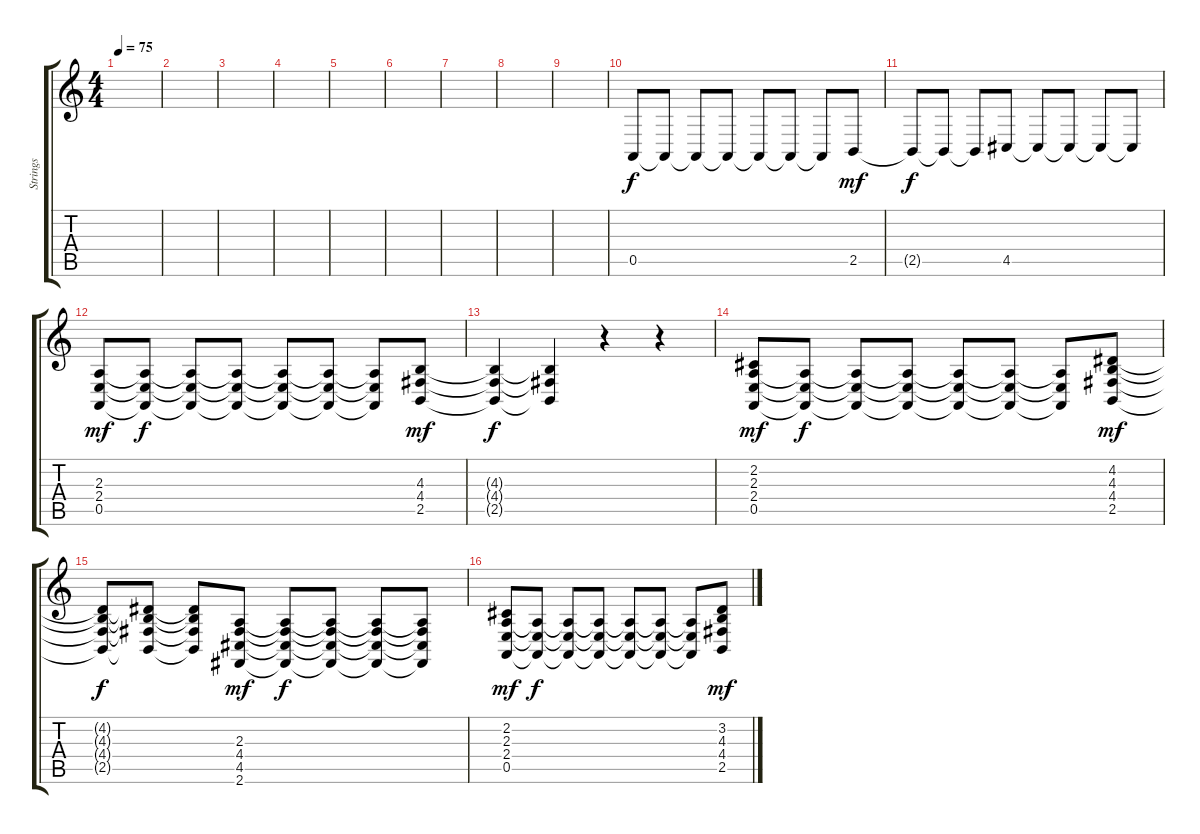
\track ("Strings" "Strings") {instrument stringensemble2}
\staff {score tabs}
\tuning (E4 B3 G3 D3 A2 E2) {hide}
\ts (4 4)
\tempo 75
\clef g2
\ks c
|
|
|
|
|
|
|
|
|
0.5.8 0.5{t}.8{dy f} 0.5{t}.8 0.5{t}.8 0.5{t}.8 0.5{t}.8 0.5{t}.8 2.5.8{dy mf} |
2.5{t}.8{dy f} 2.5{t}.8 2.5{t}.8 4.5.8 4.5{t}.8 4.5{t}.8 4.5{t}.8 4.5{t}.8 |
(2.3 2.4 0.5).8{dy mf} (2.3{t} 2.4{t} 0.5{t}).8{dy f} (2.3{t} 2.4{t} 0.5{t}).8 (2.3{t} 2.4{t} 0.5{t}).8 (2.3{t} 2.4{t} 0.5{t}).8 (2.3{t} 2.4{t} 0.5{t}).8 (2.3{t} 2.4{t} 0.5{t}).8 (4.3 4.4 2.5).8{dy mf} |
(4.3{t} 4.4{t} 2.5{t}).4{dy f} (4.3{t} 4.4{t} 2.5{t}).4 r.4 r.4 |
(2.2 2.3 2.4 0.5).8{dy mf} (2.3{t} 2.4{t} 0.5{t}).8{dy f} (2.3{t} 2.4{t} 0.5{t}).8 (2.3{t} 2.4{t} 0.5{t}).8 (2.3{t} 2.4{t} 0.5{t}).8 (2.3{t} 2.4{t} 0.5{t}).8 (2.3{t} 2.4{t} 0.5{t}).8 (4.2 4.3 4.4 2.5).8{dy mf} |
(4.2{t} 4.3{t} 4.4{t} 2.5{t}).8{dy f} (4.2{t} 4.3{t} 4.4{t} 2.5{t}).8 (4.2{t} 4.3{t} 4.4{t} 2.5{t}).8 (2.3 4.4 4.5 2.6).8{dy mf} (2.3{t} 4.4{t} 4.5{t} 2.6{t}).8{dy f} (2.3{t} 4.4{t} 4.5{t} 2.6{t}).8 (2.3{t} 4.4{t} 4.5{t} 2.6{t}).8 (2.3{t} 4.4{t} 4.5{t} 2.6{t}).8 |
(2.2 2.3 2.4 0.5).8{dy mf} (2.3{t} 2.4{t} 0.5{t}).8{dy f} (2.3{t} 2.4{t} 0.5{t}).8 (2.3{t} 2.4{t} 0.5{t}).8 (2.3{t} 2.4{t} 0.5{t}).8 (2.3{t} 2.4{t} 0.5{t}).8 (2.3{t} 2.4{t} 0.5{t}).8 (3.2 4.3 4.4 2.5).8{dy mf}
